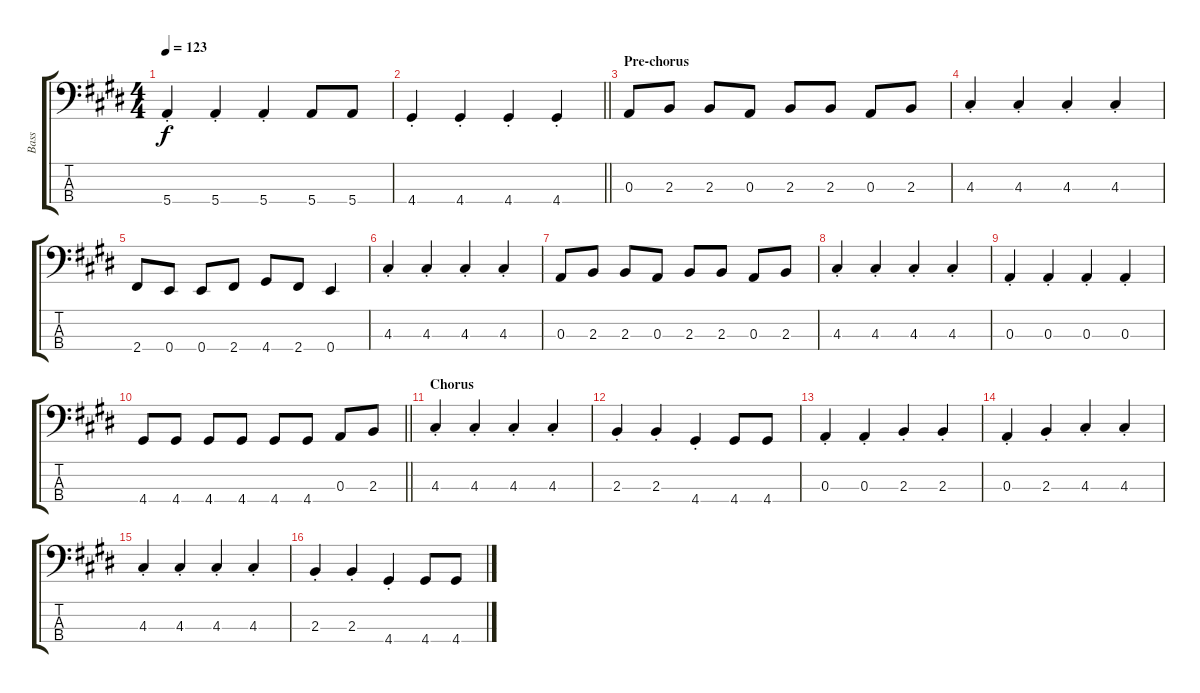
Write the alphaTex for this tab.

\track ("Bass" "Bass") {instrument electricbasspick}
\staff {score tabs}
\tuning (G2 D2 A1 E1) {hide}
\ts (4 4)
\tempo 123
\clef f4
\ks c#minor
5.4{st}.4{dy f} 5.4{st}.4 5.4{st}.4 5.4.8 5.4.8 |
\barLineRight lightlight
4.4{st}.4 4.4{st}.4 4.4{st}.4 4.4{st}.4 |
\section ("" "Pre-chorus")
0.3.8 2.3.8 2.3.8 0.3.8 2.3.8 2.3.8 0.3.8 2.3.8 |
4.3{st}.4 4.3{st}.4 4.3{st}.4 4.3{st}.4 |
2.4.8 0.4.8 0.4.8 2.4.8 4.4.8 2.4.8 0.4.4 |
4.3{st}.4 4.3{st}.4 4.3{st}.4 4.3{st}.4 |
0.3.8 2.3.8 2.3.8 0.3.8 2.3.8 2.3.8 0.3.8 2.3.8 |
4.3{st}.4 4.3{st}.4 4.3{st}.4 4.3{st}.4 |
0.3{st}.4 0.3{st}.4 0.3{st}.4 0.3{st}.4 |
\barLineRight lightlight
4.4.8 4.4.8 4.4.8 4.4.8 4.4.8 4.4.8 0.3.8 2.3.8 |
\section ("" "Chorus")
4.3{st}.4 4.3{st}.4 4.3{st}.4 4.3{st}.4 |
2.3{st}.4 2.3{st}.4 4.4{st}.4 4.4.8 4.4.8 |
0.3{st}.4 0.3{st}.4 2.3{st}.4 2.3{st}.4 |
0.3{st}.4 2.3{st}.4 4.3{st}.4 4.3{st}.4 |
4.3{st}.4 4.3{st}.4 4.3{st}.4 4.3{st}.4 |
2.3{st}.4 2.3{st}.4 4.4{st}.4 4.4.8 4.4.8
